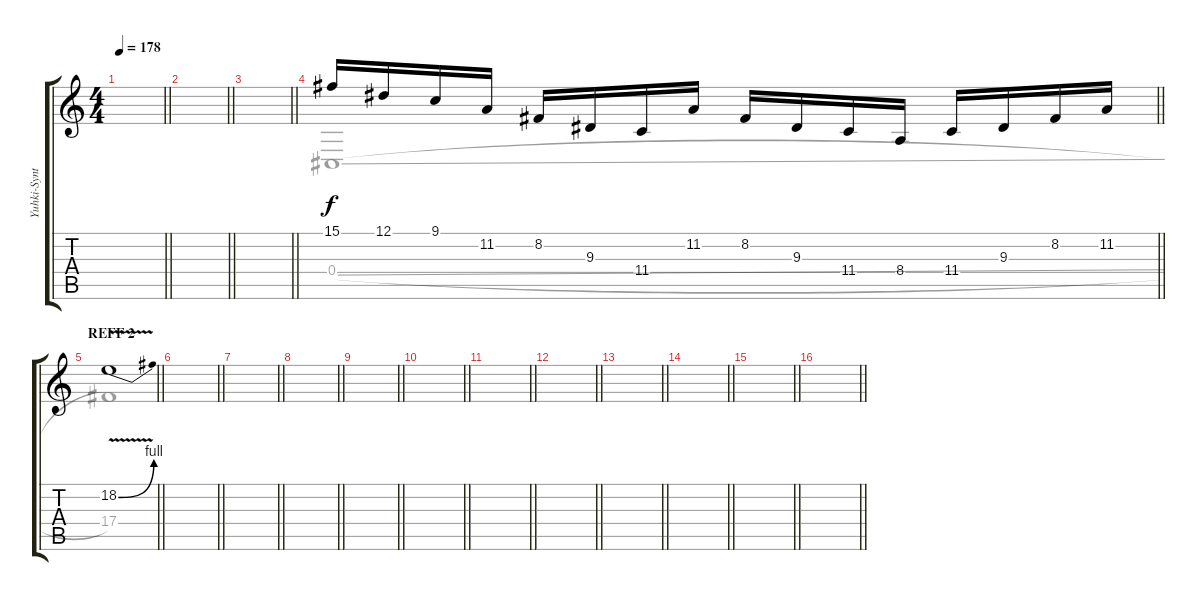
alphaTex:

\track ("Yuhki-Synth Lead" "Yuhki-Synt") {instrument lead2sawtooth}
\staff {score tabs}
\tuning (Eb4 Bb3 Gb3 Db3 Ab2 Eb2) {hide}
\voice
\ts (4 4)
\tempo 178
\clef g2
\barLineRight lightlight
\ks c
|
\barLineRight lightlight
|
\barLineRight lightlight
|
\barLineRight lightlight
15.1.16 12.1.16 9.1.16 11.2.16 8.2.16 9.3.16 11.4.16 11.2.16 8.2.16 9.3.16 11.4.16 8.4.16 11.4.16 9.3.16 8.2.16 11.2.16 |
\section ("" "REFF 2")
\barLineRight lightlight
18.2{be (bend 0 0 60 4) v}.1 |
\barLineRight lightlight
|
\barLineRight lightlight
|
\barLineRight lightlight
|
\barLineRight lightlight
|
\barLineRight lightlight
|
\barLineRight lightlight
|
\barLineRight lightlight
|
\barLineRight lightlight
|
\barLineRight lightlight
|
\barLineRight lightlight
|
\barLineRight lightlight
\voice
\clef g2
\ottava regular
\simile none
\barLineRight lightlight
\ks c
|
\barLineRight lightlight
|
\barLineRight lightlight
|
\barLineRight lightlight
0.4{sl}.1 |
\barLineRight lightlight
17.4.1 |
\barLineRight lightlight
|
\barLineRight lightlight
|
\barLineRight lightlight
|
\barLineRight lightlight
|
\barLineRight lightlight
|
\barLineRight lightlight
|
\barLineRight lightlight
|
\barLineRight lightlight
|
\barLineRight lightlight
|
\barLineRight lightlight
|
\barLineRight lightlight
